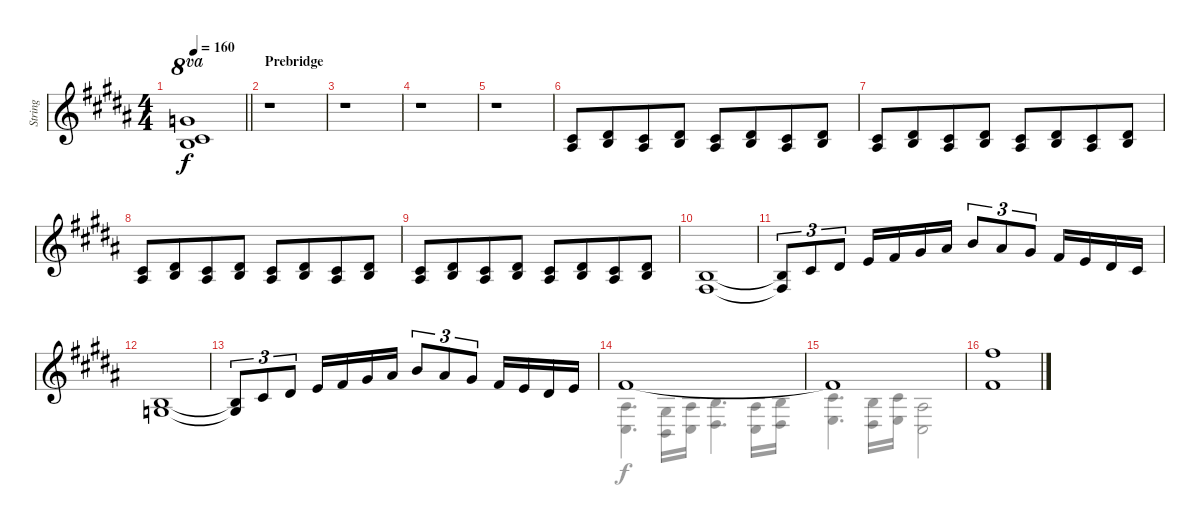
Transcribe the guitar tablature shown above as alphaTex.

\track ("String" "String") {instrument stringensemble1}
\staff {score}
\tuning (E4 B3 G3 D3 A2 E2 B1) {hide}
\voice
\ts (4 4)
\tempo 160
\clef g2
\barLineRight lightlight
\ks b
(15.1{t} 12.2{t} 18.3{t}).1{ot 8va dy f} |
\section ("" "Prebridge")
r.1 |
r.1 |
r.1 |
r.1 |
(2.2 3.3).8 (4.2 4.3).8{beam merge} (2.2 3.3).8 (4.2 4.3).8 (2.2 3.3).8 (4.2 4.3).8{beam merge} (2.2 3.3).8 (4.2 4.3).8 |
(2.2 3.3).8 (4.2 4.3).8{beam merge} (2.2 3.3).8 (4.2 4.3).8 (2.2 3.3).8 (4.2 4.3).8{beam merge} (2.2 3.3).8 (4.2 4.3).8 |
(2.2 3.3).8 (4.2 4.3).8{beam merge} (2.2 3.3).8 (4.2 4.3).8 (2.2 3.3).8 (4.2 4.3).8{beam merge} (2.2 3.3).8 (4.2 4.3).8 |
(2.2 3.3).8 (4.2 4.3).8{beam merge} (2.2 3.3).8 (4.2 4.3).8 (2.2 3.3).8 (4.2 4.3).8{beam merge} (2.2 3.3).8 (4.2 4.3).8 |
(0.2 4.4).1 |
(0.2{t} 4.4{t}).8{tu (3 2) beam Up} 2.2.8{tu (3 2) beam Up} 4.2.8{tu (3 2) beam Up} 0.1.16 2.1.16 4.1.16 6.1.16 7.1.8{tu (3 2)} 6.1.8{tu (3 2)} 4.1.8{tu (3 2)} 2.1.16 0.1.16 4.2.16 2.2.16 |
(0.2 0.3).1 |
(0.2{t} 0.3{t}).8{tu (3 2)} 2.2.8{tu (3 2)} 4.2.8{tu (3 2)} 0.1.16 2.1.16 4.1.16 6.1.16 7.1.8{tu (3 2)} 6.1.8{tu (3 2)} 4.1.8{tu (3 2)} 2.1.16 0.1.16 4.2.16 0.1.16 |
2.1.1 |
2.1{t}.1 |
(2.1 19.2).1
\voice
\clef g2
\ottava regular
\simile none
\barLineRight lightlight
\ks b
|
|
|
|
|
|
|
|
|
|
|
|
|
(3.3 4.5).4{d} (1.3 2.5).16 (3.3 4.5).16 (0.2 1.4).4{d} (3.3 4.5).16 (0.2 1.4).16 |
(2.2 2.4).4{d} (0.2 1.4).16 (2.2 2.4).16 (3.3 4.5).2 |
